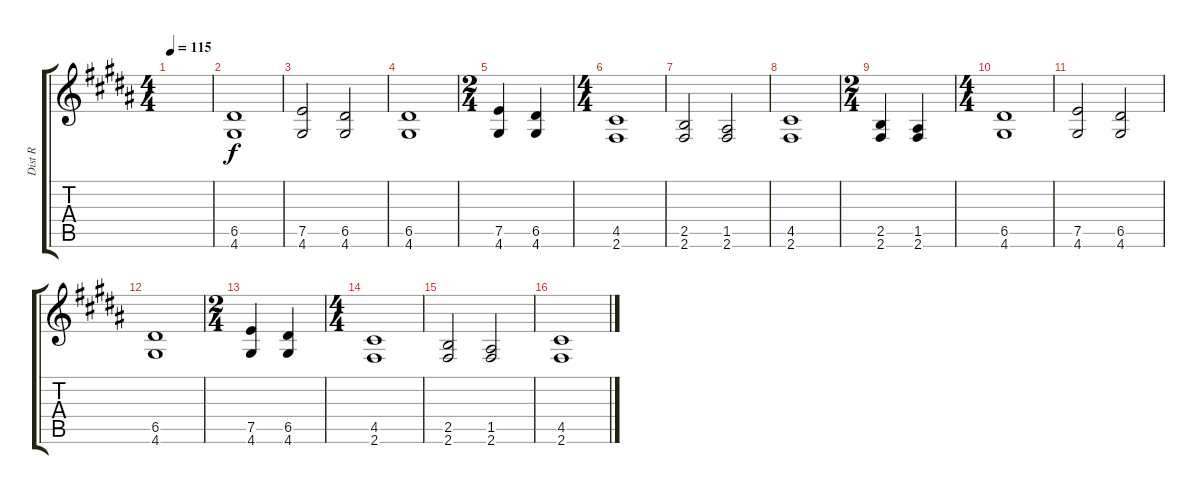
\track ("Dist R" "Dist R") {instrument distortionguitar}
\staff {score tabs}
\tuning (E4 B3 G3 D3 A2 E2) {hide}
\ts (4 4)
\tempo 115
\clef g2
\ks b
|
(6.5 4.6).1 |
(7.5 4.6).2 (6.5 4.6).2 |
(6.5 4.6).1 |
\ts (2 4)
(7.5 4.6).4 (6.5 4.6).4 |
\ts (4 4)
(4.5 2.6).1 |
(2.5 2.6).2 (1.5 2.6).2 |
(4.5 2.6).1 |
\ts (2 4)
(2.5 2.6).4 (1.5 2.6).4 |
\ts (4 4)
(6.5 4.6).1 |
(7.5 4.6).2 (6.5 4.6).2 |
(6.5 4.6).1 |
\ts (2 4)
(7.5 4.6).4 (6.5 4.6).4 |
\ts (4 4)
(4.5 2.6).1 |
(2.5 2.6).2 (1.5 2.6).2 |
(4.5 2.6).1
